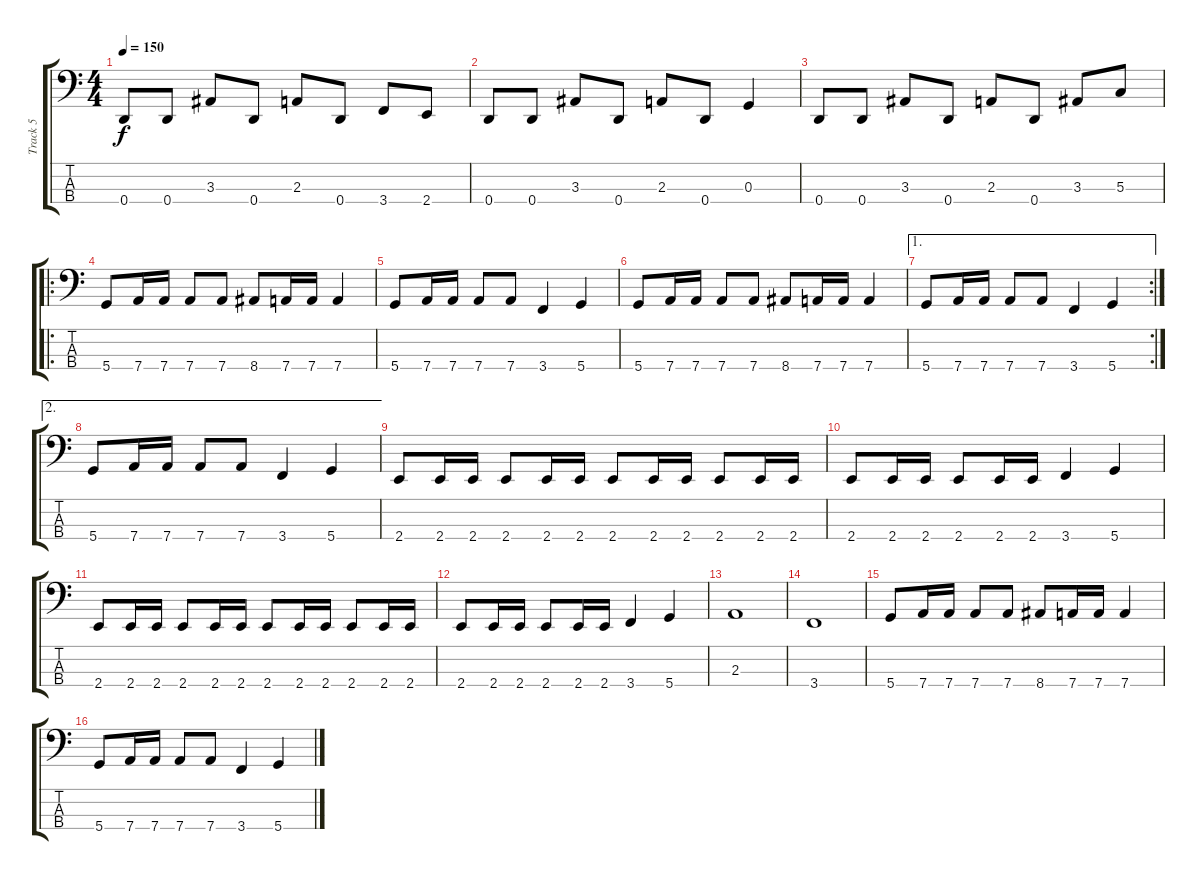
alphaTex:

\track ("Track 5" "Track 5") {instrument electricbasspick}
\staff {score tabs}
\tuning (F2 C2 G1 D1) {hide}
\ts (4 4)
\tempo 150
\clef f4
\ks c
0.4.8{dy f} 0.4.8 3.3.8 0.4.8 2.3.8 0.4.8 3.4.8 2.4.8 |
0.4.8 0.4.8 3.3.8 0.4.8 2.3.8 0.4.8 0.3.4 |
0.4.8 0.4.8 3.3.8 0.4.8 2.3.8 0.4.8 3.3.8 5.3.8 |
\ro
5.4.8 7.4.16 7.4.16 7.4.8 7.4.8 8.4.8 7.4.16 7.4.16 7.4.4 |
5.4.8 7.4.16 7.4.16 7.4.8 7.4.8 3.4.4 5.4.4 |
5.4.8 7.4.16 7.4.16 7.4.8 7.4.8 8.4.8 7.4.16 7.4.16 7.4.4 |
\ae 1
\rc 2
5.4.8 7.4.16 7.4.16 7.4.8 7.4.8 3.4.4 5.4.4 |
\ae 2
5.4.8 7.4.16 7.4.16 7.4.8 7.4.8 3.4.4 5.4.4 |
2.4.8 2.4.16 2.4.16 2.4.8 2.4.16 2.4.16 2.4.8 2.4.16 2.4.16 2.4.8 2.4.16 2.4.16 |
2.4.8 2.4.16 2.4.16 2.4.8 2.4.16 2.4.16 3.4.4 5.4.4 |
2.4.8 2.4.16 2.4.16 2.4.8 2.4.16 2.4.16 2.4.8 2.4.16 2.4.16 2.4.8 2.4.16 2.4.16 |
2.4.8 2.4.16 2.4.16 2.4.8 2.4.16 2.4.16 3.4.4 5.4.4 |
2.3.1 |
3.4.1 |
5.4.8 7.4.16 7.4.16 7.4.8 7.4.8 8.4.8 7.4.16 7.4.16 7.4.4 |
5.4.8 7.4.16 7.4.16 7.4.8 7.4.8 3.4.4 5.4.4
